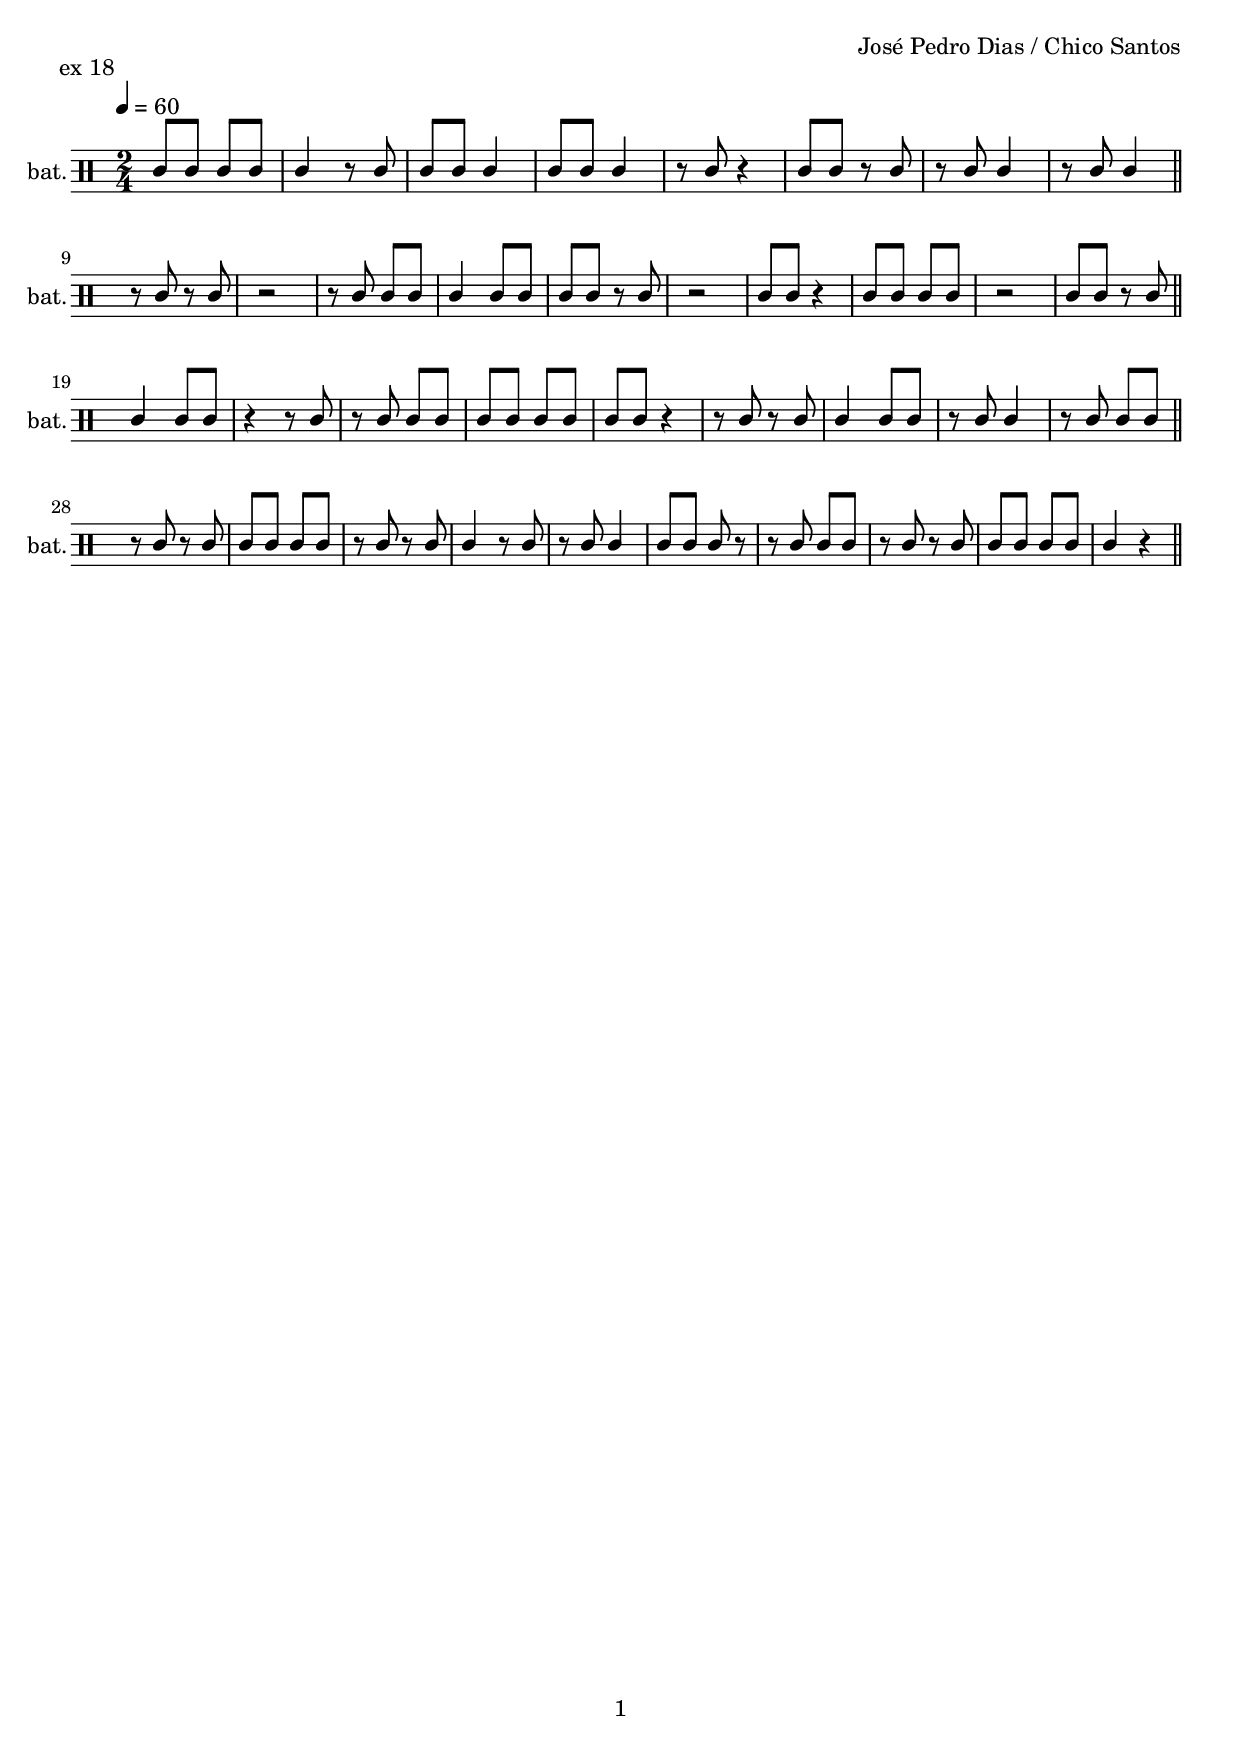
\version "2.24.2"

doc_title = "ex 18"
page_no = "1"

bpm = 60
timezp = 2/4


pi = \drummode {
    8 8 8 8
    4 r8 8
    8 8 4
    8 8 4
    r8 8 r4
    8 8 r8 8
    r8 8 4
    r8 8 4
}

pii = \drummode {
    r8 8 r8 8
    r2
    r8 8 8 8
    4 8 8
    8 8 r8 8
    r2
    8 8 r4
    8 8 8 8
    r2
    8 8 r8 8
}

piii = \drummode {
    4 8 8
    r4 r8 8
    r8 8 8 8
    8 8 8 8
    8 8 r4
    r8 8 r8 8
    4 8 8
    r8 8 4
    r8 8 8 8
}

piv = \drummode {
    r8 8 r8 8
    8 8 8 8
    r8 8 r8 8
    4 r8 8
    r8 8 4
    8 8 8 r8
    r8 8 8 8
    r8 8 r8 8
    8 8 8 8
    4 r4
}

main = {
    \stemUp

    \pi    \section
    \break
    \pii   \section
    \break
    \piii   \section
    \break
    \piv   \section
    \break
}

\version "2.24.2"

\header {
  piece = \doc_title
  composer = "José Pedro Dias / Chico Santos"
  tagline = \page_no
}

\paper {
  %page-breaking = #ly:minimal-breaking % only breaks if necessary or force via \pageTurn
  %page-breaking = #ly:one-page-breaking % ends page early, dropping whitespace
  %page-breaking = #ly:page-turn-breaking % breaks at \pageTurn, may break also at \allowPageTurn
}

dr = {
    \new DrumStaff \with {
        %instrumentName = "drums"
        instrumentName = "bat."
        shortInstrumentName = "bat."
    }
    \new DrumVoice {
        \clef percussion
        \numericTimeSignature
        %\time 4/4
        \time \timezp
        \tempo 4 = \bpm
        \set Timing.beamExceptions = #'()
        \override Beam.positions = #'(4.8 . 4.8) % keeps beams horizontal

        \main
    }
}

\score {
    \dr
    \layout {
        %indent = 3.0\cm
        %short-indent = 1.5\cm
        indent = 0.2\cm
        short-indent = 0.2\cm
    }
}

\score {
    \unfoldRepeats { \dr }
    \midi { \tempo 4 = \bpm }
}

